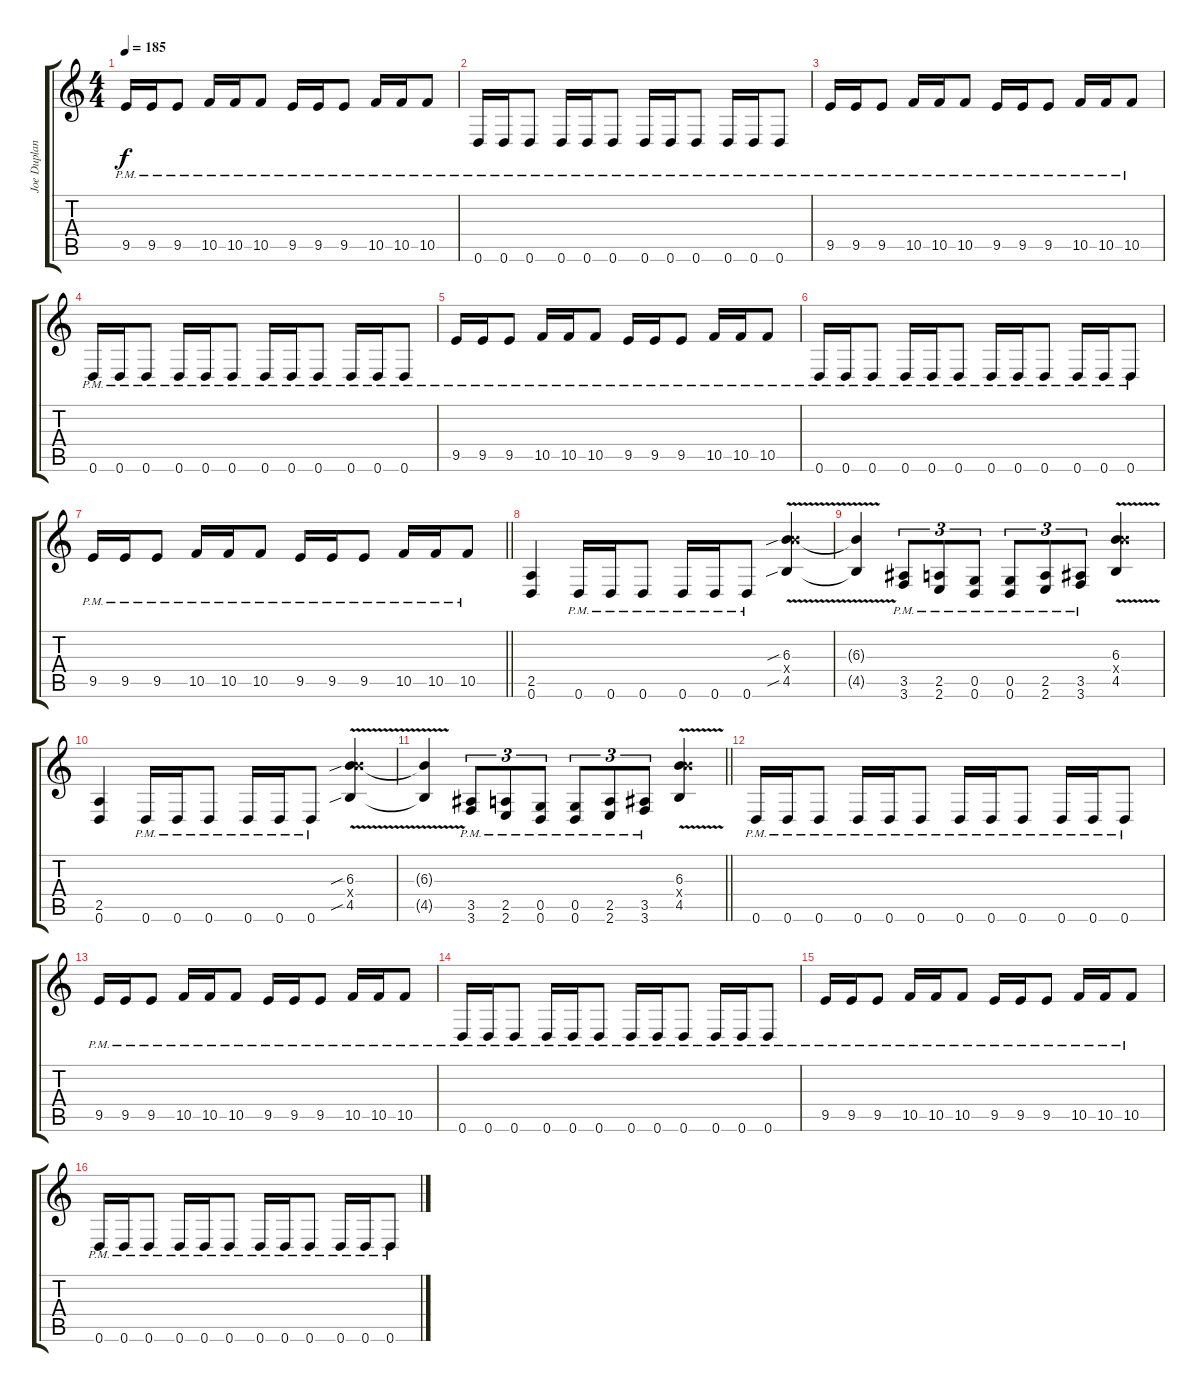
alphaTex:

\track ("Joe Duplantier" "Joe Duplan") {instrument distortionguitar}
\staff {score tabs}
\tuning (D4 A3 F3 C3 G2 D2) {hide}
\ts (4 4)
\tempo 185
\clef g2
\ks c
9.5{pm}.16{dy f} 9.5{pm}.16 9.5{pm}.8 10.5{pm}.16 10.5{pm}.16 10.5{pm}.8 9.5{pm}.16 9.5{pm}.16 9.5{pm}.8 10.5{pm}.16 10.5{pm}.16 10.5{pm}.8 |
0.6{pm}.16 0.6{pm}.16 0.6{pm}.8 0.6{pm}.16 0.6{pm}.16 0.6{pm}.8 0.6{pm}.16 0.6{pm}.16 0.6{pm}.8 0.6{pm}.16 0.6{pm}.16 0.6{pm}.8 |
9.5{pm}.16 9.5{pm}.16 9.5{pm}.8 10.5{pm}.16 10.5{pm}.16 10.5{pm}.8 9.5{pm}.16 9.5{pm}.16 9.5{pm}.8 10.5{pm}.16 10.5{pm}.16 10.5{pm}.8 |
0.6{pm}.16 0.6{pm}.16 0.6{pm}.8 0.6{pm}.16 0.6{pm}.16 0.6{pm}.8 0.6{pm}.16 0.6{pm}.16 0.6{pm}.8 0.6{pm}.16 0.6{pm}.16 0.6{pm}.8 |
9.5{pm}.16 9.5{pm}.16 9.5{pm}.8 10.5{pm}.16 10.5{pm}.16 10.5{pm}.8 9.5{pm}.16 9.5{pm}.16 9.5{pm}.8 10.5{pm}.16 10.5{pm}.16 10.5{pm}.8 |
0.6{pm}.16 0.6{pm}.16 0.6{pm}.8 0.6{pm}.16 0.6{pm}.16 0.6{pm}.8 0.6{pm}.16 0.6{pm}.16 0.6{pm}.8 0.6{pm}.16 0.6{pm}.16 0.6{pm}.8 |
\barLineRight lightlight
9.5{pm}.16 9.5{pm}.16 9.5{pm}.8 10.5{pm}.16 10.5{pm}.16 10.5{pm}.8 9.5{pm}.16 9.5{pm}.16 9.5{pm}.8 10.5{pm}.16 10.5{pm}.16 10.5{pm}.8 |
(2.5 0.6).4 0.6{pm}.16 0.6{pm}.16 0.6{pm}.8 0.6{pm}.16 0.6{pm}.16 0.6{pm}.8 (6.3{v sib} 11.4{x} 4.5{v sib}).4 |
(6.3{t} 4.5{t}).4 (3.5{pm} 3.6{pm}).8{tu (3 2)} (2.5{pm} 2.6{pm}).8{tu (3 2)} (0.5{pm} 0.6{pm}).8{tu (3 2)} (0.5{pm} 0.6{pm}).8{tu (3 2)} (2.5{pm} 2.6{pm}).8{tu (3 2)} (3.5{pm} 3.6{pm}).8{tu (3 2)} (6.3{v} 11.4{x} 4.5{v}).4 |
(2.5 0.6).4 0.6{pm}.16 0.6{pm}.16 0.6{pm}.8 0.6{pm}.16 0.6{pm}.16 0.6{pm}.8 (6.3{v sib} 11.4{x} 4.5{v sib}).4 |
\barLineRight lightlight
(6.3{t} 4.5{t}).4 (3.5{pm} 3.6{pm}).8{tu (3 2)} (2.5{pm} 2.6{pm}).8{tu (3 2)} (0.5{pm} 0.6{pm}).8{tu (3 2)} (0.5{pm} 0.6{pm}).8{tu (3 2)} (2.5{pm} 2.6{pm}).8{tu (3 2)} (3.5{pm} 3.6{pm}).8{tu (3 2)} (6.3{v} 11.4{x} 4.5{v}).4 |
0.6{pm}.16 0.6{pm}.16 0.6{pm}.8 0.6{pm}.16 0.6{pm}.16 0.6{pm}.8 0.6{pm}.16 0.6{pm}.16 0.6{pm}.8 0.6{pm}.16 0.6{pm}.16 0.6{pm}.8 |
9.5{pm}.16 9.5{pm}.16 9.5{pm}.8 10.5{pm}.16 10.5{pm}.16 10.5{pm}.8 9.5{pm}.16 9.5{pm}.16 9.5{pm}.8 10.5{pm}.16 10.5{pm}.16 10.5{pm}.8 |
0.6{pm}.16 0.6{pm}.16 0.6{pm}.8 0.6{pm}.16 0.6{pm}.16 0.6{pm}.8 0.6{pm}.16 0.6{pm}.16 0.6{pm}.8 0.6{pm}.16 0.6{pm}.16 0.6{pm}.8 |
9.5{pm}.16 9.5{pm}.16 9.5{pm}.8 10.5{pm}.16 10.5{pm}.16 10.5{pm}.8 9.5{pm}.16 9.5{pm}.16 9.5{pm}.8 10.5{pm}.16 10.5{pm}.16 10.5{pm}.8 |
0.6{pm}.16 0.6{pm}.16 0.6{pm}.8 0.6{pm}.16 0.6{pm}.16 0.6{pm}.8 0.6{pm}.16 0.6{pm}.16 0.6{pm}.8 0.6{pm}.16 0.6{pm}.16 0.6{pm}.8
